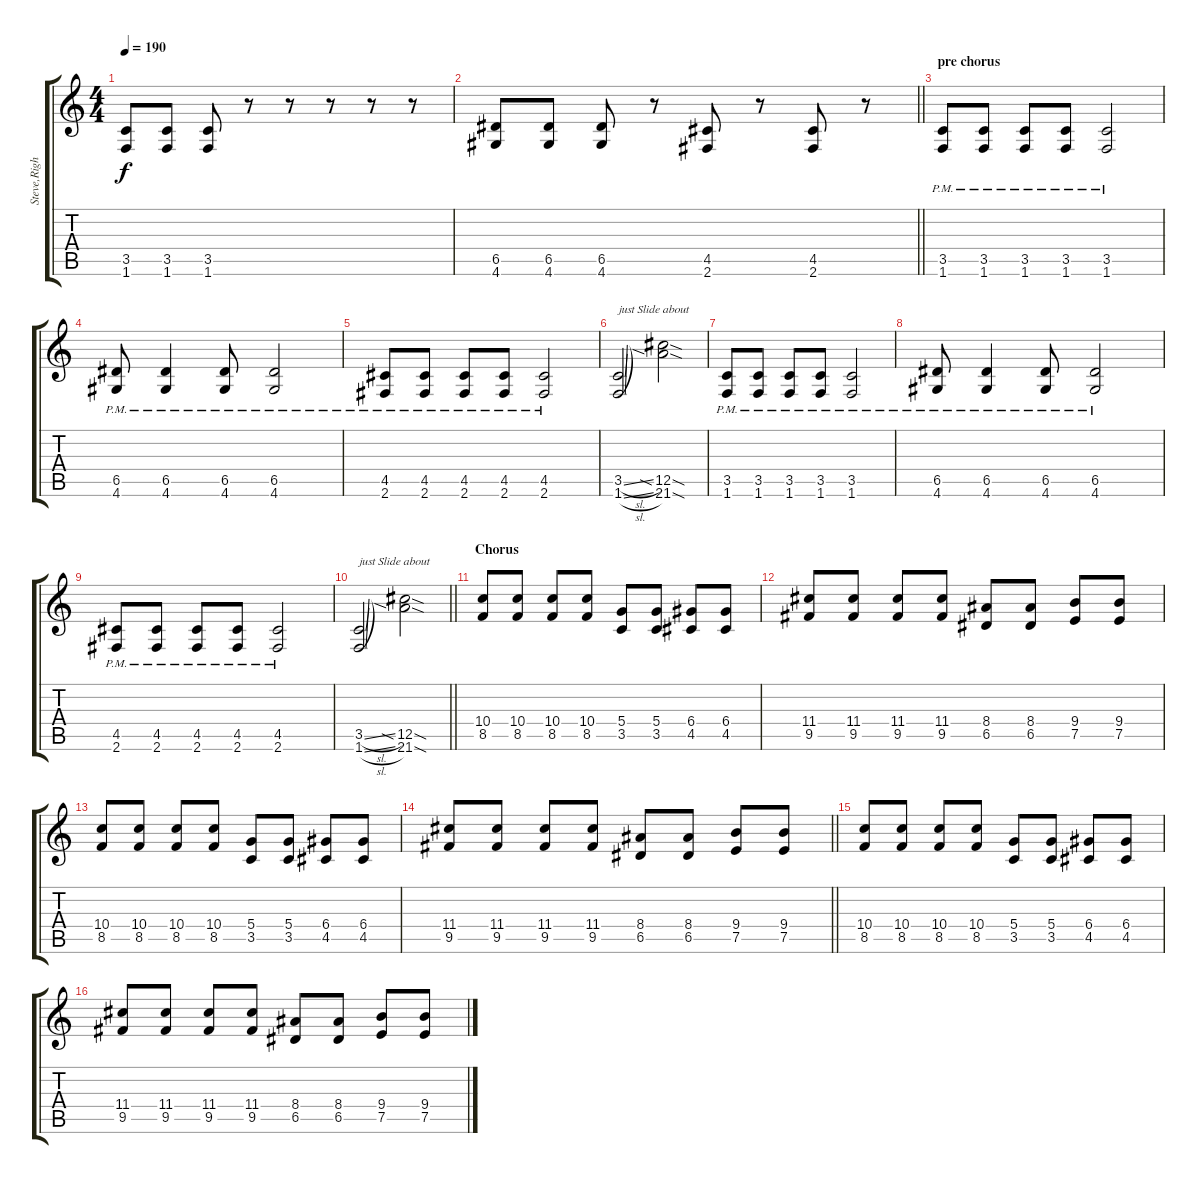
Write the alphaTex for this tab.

\track ("Steve,Righ? Right" "Steve,Righ") {instrument distortionguitar}
\staff {score tabs}
\tuning (E4 B3 G3 D3 A2 E2) {hide}
\ts (4 4)
\tempo 190
\clef g2
\ks c
(3.5 1.6).8{dy f} (3.5 1.6).8 (3.5 1.6).8 r.8 r.8 r.8 r.8 r.8 |
\barLineRight lightlight
(6.5 4.6).8 (6.5 4.6).8 (6.5 4.6).8 r.8 (4.5 2.6).8 r.8 (4.5 2.6).8 r.8 |
\section ("" "pre chorus")
(3.5{pm} 1.6{pm}).8 (3.5{pm} 1.6{pm}).8 (3.5{pm} 1.6{pm}).8 (3.5{pm} 1.6{pm}).8 (3.5{pm} 1.6{pm}).2 |
(6.5{pm} 4.6{pm}).8 (6.5{pm} 4.6{pm}).4 (6.5{pm} 4.6{pm}).8 (6.5{pm} 4.6{pm}).2 |
(4.5{pm} 2.6{pm}).8 (4.5{pm} 2.6{pm}).8 (4.5{pm} 2.6{pm}).8 (4.5{pm} 2.6{pm}).8 (4.5{pm} 2.6{pm}).2 |
(3.5{sl} 1.6{sl}).2{txt "just Slide about"} (12.5{sia sod} 21.6{sod}).2 |
(3.5{pm} 1.6{pm}).8 (3.5{pm} 1.6{pm}).8 (3.5{pm} 1.6{pm}).8 (3.5{pm} 1.6{pm}).8 (3.5{pm} 1.6{pm}).2 |
(6.5{pm} 4.6{pm}).8 (6.5{pm} 4.6{pm}).4 (6.5{pm} 4.6{pm}).8 (6.5{pm} 4.6{pm}).2 |
(4.5{pm} 2.6{pm}).8 (4.5{pm} 2.6{pm}).8 (4.5{pm} 2.6{pm}).8 (4.5{pm} 2.6{pm}).8 (4.5{pm} 2.6{pm}).2 |
\barLineRight lightlight
(3.5{sl} 1.6{sl}).2{txt "just Slide about"} (12.5{sia sod} 21.6{sod}).2 |
\section ("" "Chorus")
(10.4 8.5).8 (10.4 8.5).8 (10.4 8.5).8 (10.4 8.5).8 (5.4 3.5).8 (5.4 3.5).8 (6.4 4.5).8 (6.4 4.5).8 |
(11.4 9.5).8 (11.4 9.5).8 (11.4 9.5).8 (11.4 9.5).8 (8.4 6.5).8 (8.4 6.5).8 (9.4 7.5).8 (9.4 7.5).8 |
(10.4 8.5).8 (10.4 8.5).8 (10.4 8.5).8 (10.4 8.5).8 (5.4 3.5).8 (5.4 3.5).8 (6.4 4.5).8 (6.4 4.5).8 |
\barLineRight lightlight
(11.4 9.5).8 (11.4 9.5).8 (11.4 9.5).8 (11.4 9.5).8 (8.4 6.5).8 (8.4 6.5).8 (9.4 7.5).8 (9.4 7.5).8 |
(10.4 8.5).8 (10.4 8.5).8 (10.4 8.5).8 (10.4 8.5).8 (5.4 3.5).8 (5.4 3.5).8 (6.4 4.5).8 (6.4 4.5).8 |
(11.4 9.5).8 (11.4 9.5).8 (11.4 9.5).8 (11.4 9.5).8 (8.4 6.5).8 (8.4 6.5).8 (9.4 7.5).8 (9.4 7.5).8
